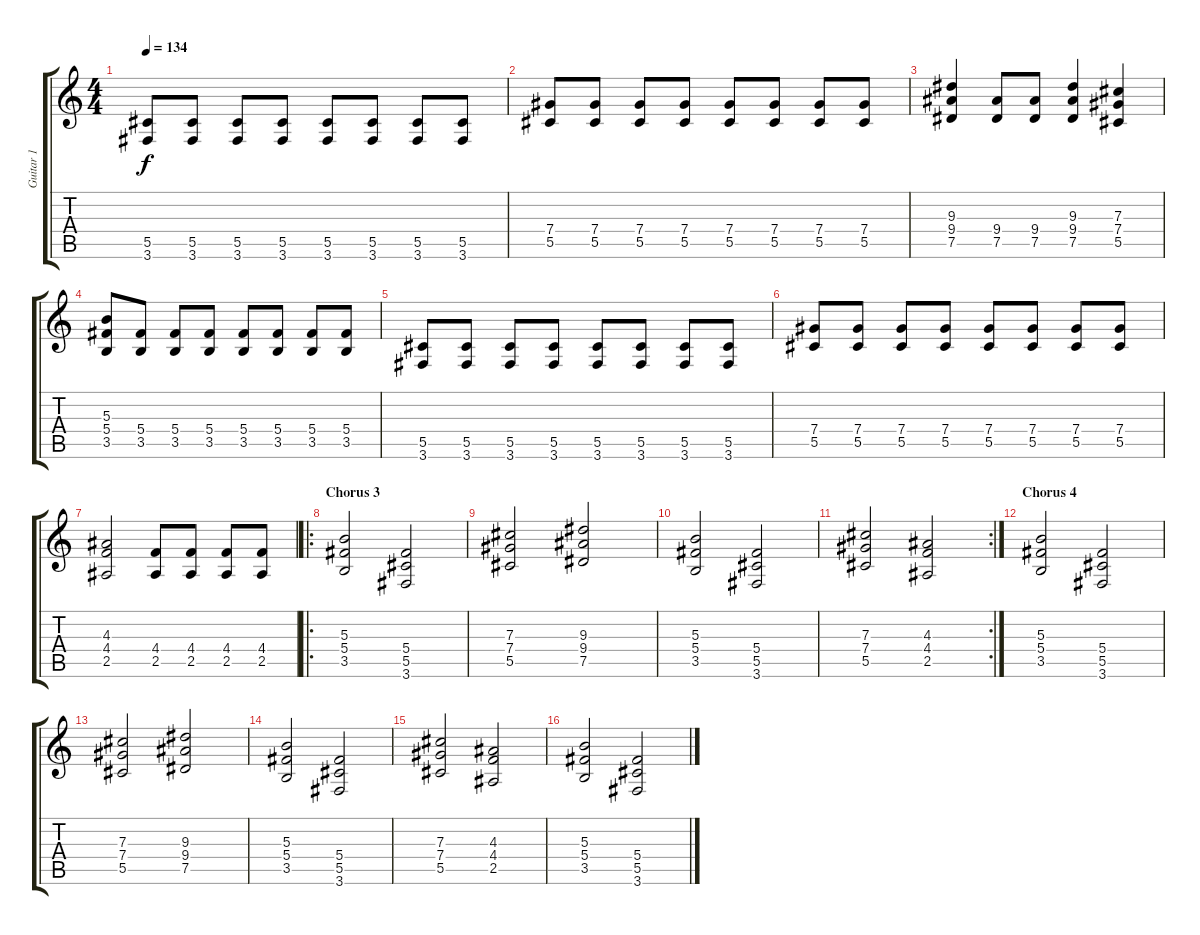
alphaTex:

\track ("Guitar 1" "Guitar 1") {instrument distortionguitar}
\staff {score tabs}
\tuning (Eb4 Bb3 Gb3 Db3 Ab2 Eb2) {hide}
\ts (4 4)
\tempo 134
\clef g2
\ks c
(5.5 3.6).8{dy f} (5.5 3.6).8 (5.5 3.6).8 (5.5 3.6).8 (5.5 3.6).8 (5.5 3.6).8 (5.5 3.6).8 (5.5 3.6).8 |
(7.4 5.5).8 (7.4 5.5).8 (7.4 5.5).8 (7.4 5.5).8 (7.4 5.5).8 (7.4 5.5).8 (7.4 5.5).8 (7.4 5.5).8 |
(9.3 9.4 7.5).4 (9.4 7.5).8 (9.4 7.5).8 (9.3 9.4 7.5).4 (7.3 7.4 5.5).4 |
(5.3 5.4 3.5).8 (5.4 3.5).8 (5.4 3.5).8 (5.4 3.5).8 (5.4 3.5).8 (5.4 3.5).8 (5.4 3.5).8 (5.4 3.5).8 |
(5.5 3.6).8 (5.5 3.6).8 (5.5 3.6).8 (5.5 3.6).8 (5.5 3.6).8 (5.5 3.6).8 (5.5 3.6).8 (5.5 3.6).8 |
(7.4 5.5).8 (7.4 5.5).8 (7.4 5.5).8 (7.4 5.5).8 (7.4 5.5).8 (7.4 5.5).8 (7.4 5.5).8 (7.4 5.5).8 |
(4.3 4.4 2.5).2 (4.4 2.5).8 (4.4 2.5).8 (4.4 2.5).8 (4.4 2.5).8 |
\ro
\section ("" "Chorus 3")
(5.3 5.4 3.5).2 (5.4 5.5 3.6).2 |
(7.3 7.4 5.5).2 (9.3 9.4 7.5).2 |
(5.3 5.4 3.5).2 (5.4 5.5 3.6).2 |
\rc 2
(7.3 7.4 5.5).2 (4.3 4.4 2.5).2 |
\section ("" "Chorus 4")
(5.3 5.4 3.5).2 (5.4 5.5 3.6).2 |
(7.3 7.4 5.5).2 (9.3 9.4 7.5).2 |
(5.3 5.4 3.5).2 (5.4 5.5 3.6).2 |
(7.3 7.4 5.5).2 (4.3 4.4 2.5).2 |
(5.3 5.4 3.5).2 (5.4 5.5 3.6).2
